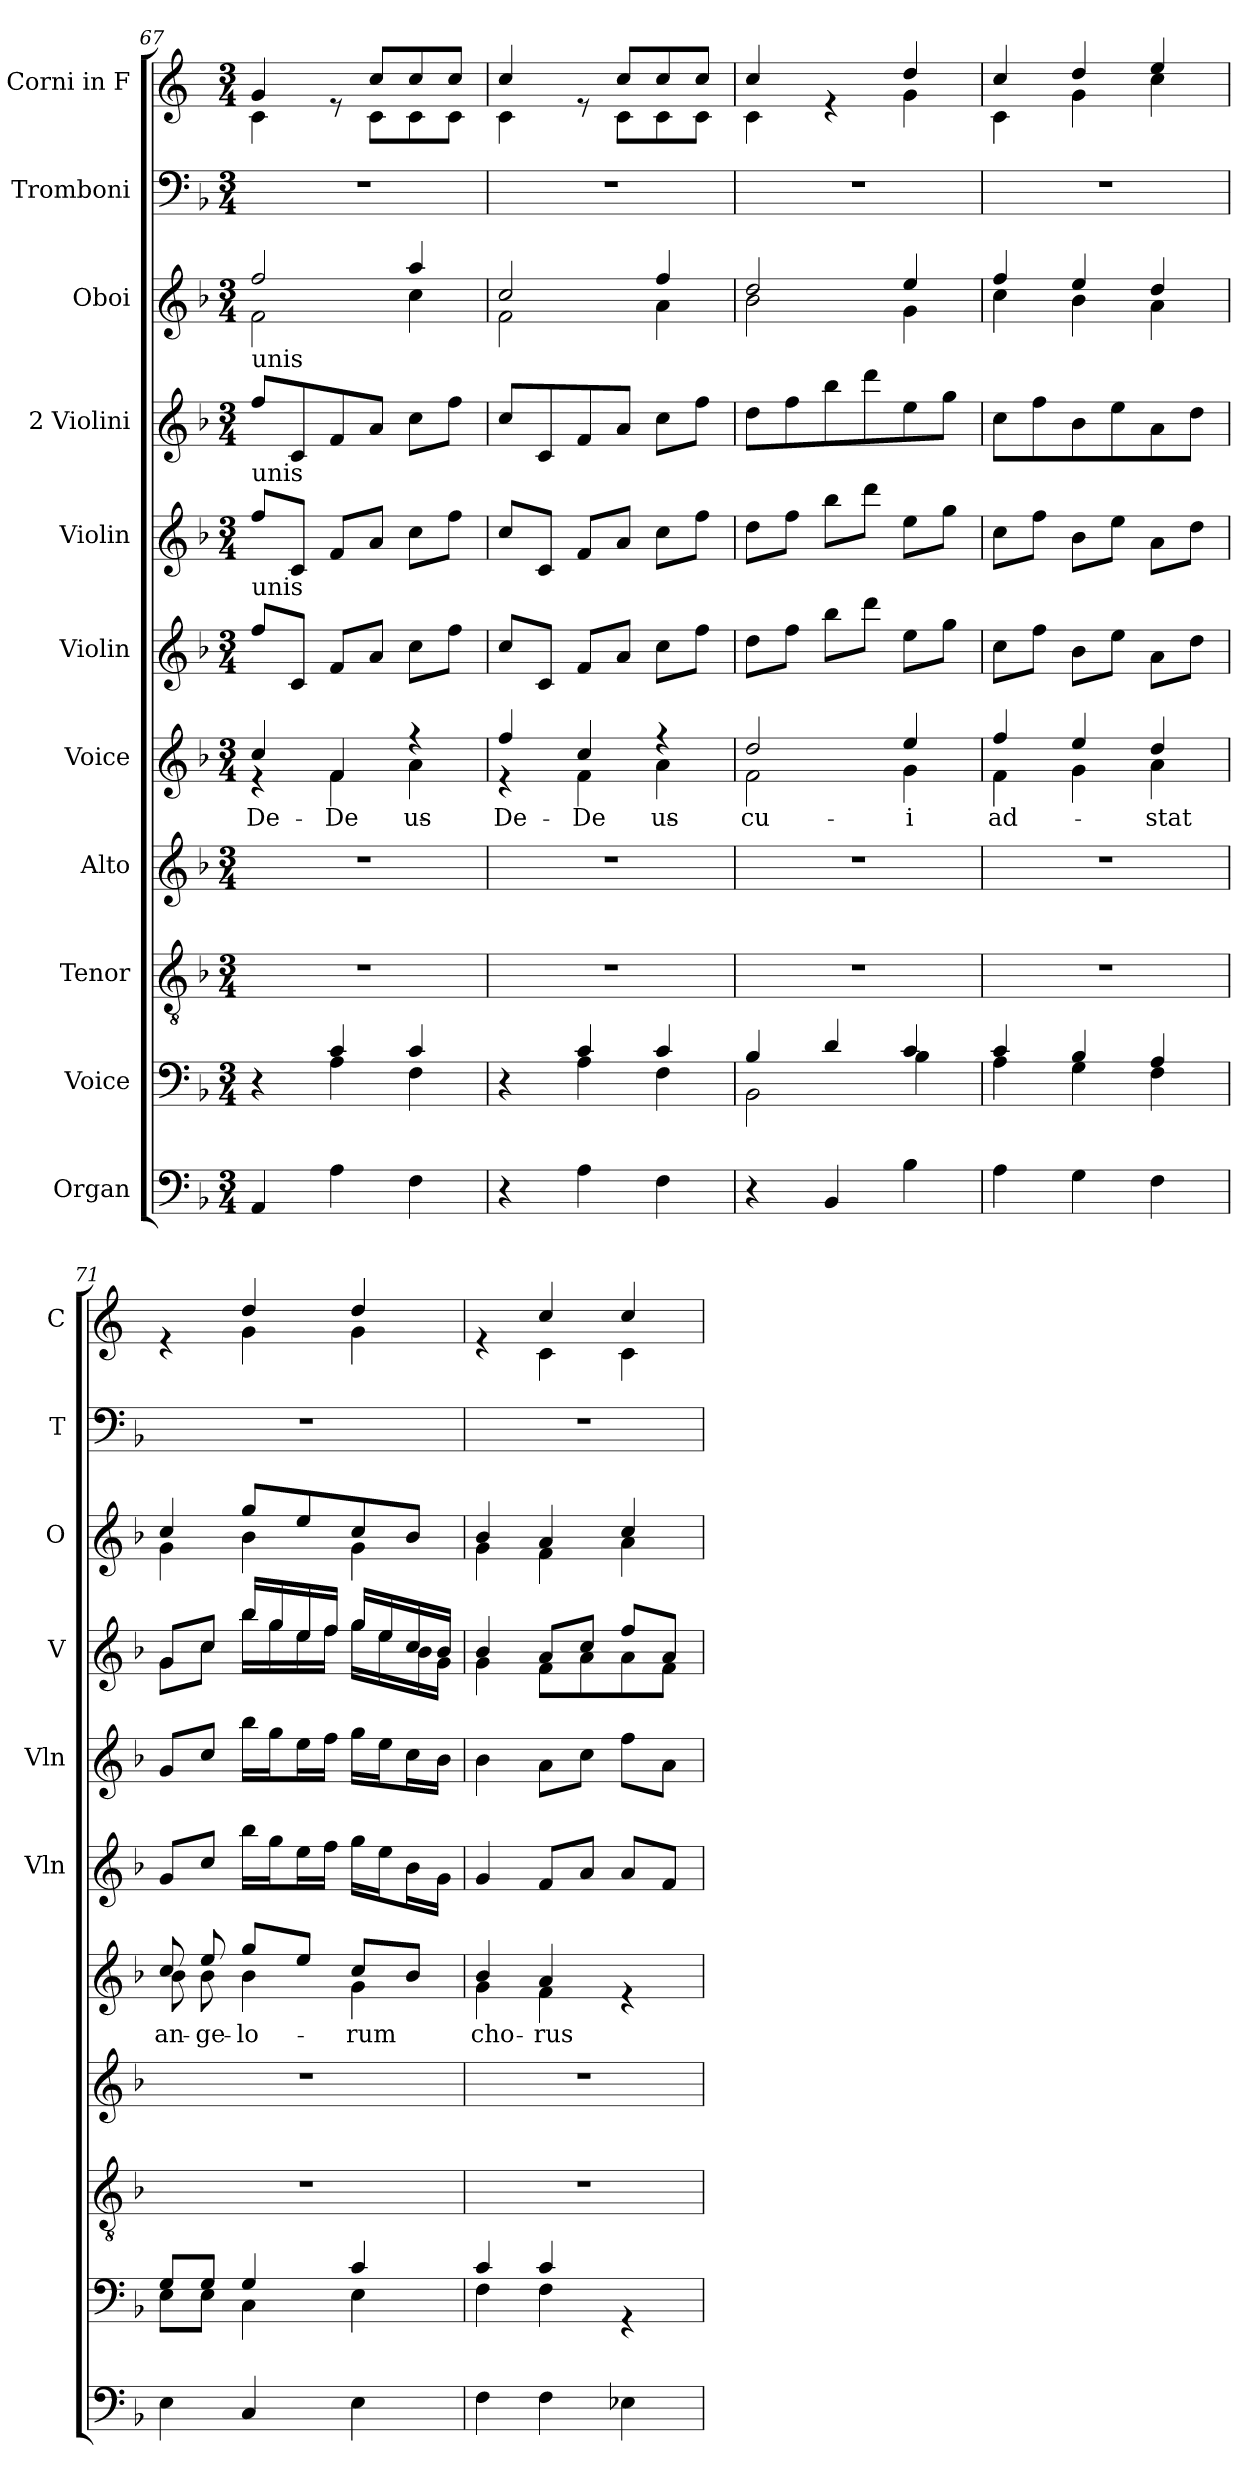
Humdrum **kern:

**kern	**kern	**kern	**kern	**kern	**text	**kern	**kern	**kern	**kern	**kern	**kern
*part11	*part10	*part9	*part8	*part7	*part7	*part6	*part5	*part4	*part3	*part2	*part1
*staff11	*staff10	*staff9	*staff8	*staff7	*staff7	*staff6	*staff5	*staff4	*staff3	*staff2	*staff1
*I"Organ	*I"Voice	*I"Tenor	*I"Alto	*I"Voice	*	*I"Violin	*I"Violin	*I"2 Violini	*I"Oboi	*I"Tromboni	*I"Corni in F
*	*	*	*	*	*	*I'Vln	*I'Vln	*I'V	*I'O	*I'T	*I'C
*clefF4	*clefF4	*clefGv2	*clefG2	*clefG2	*	*clefG2	*clefG2	*clefG2	*clefG2	*clefF4	*clefG2
*	*	*	*	*	*	*	*	*	*	*	*ITrd4c7
*k[b-]	*k[b-]	*k[b-]	*k[b-]	*k[b-]	*	*k[b-]	*k[b-]	*k[b-]	*k[b-]	*k[b-]	*k[b-]
*M3/4	*M3/4	*M3/4	*M3/4	*M3/4	*	*M3/4	*M3/4	*M3/4	*M3/4	*M3/4	*M3/4
=67	=67	=67	=67	=67	=67	=67	=67	=67	=67	=67	=67
*	*^	*	*	*	*	*	*	*	*	*	*
!	!	!	!	!	!	!	!	!	!LO:TX:a:t=unis	!	!	!
!	!	!	!	!	!	!	!	!LO:TX:a:t=unis	!	!	!	!
!	!	!	!	!	!	!	!LO:TX:a:t=unis	!	!	!	!	!
!	!	!	!	!	!	!LO:LY:b	!	!	!	!	!	!
*	*	*	*	*	*^	*	*	*	*	*^	*	*^
4AA/	4r	4ryy	2.r	2.r	4cc/	4r	De-	8ff/L	8ff/L	8ff/L	2ff/	2f\	2.r	4c/	4F\
.	.	.	.	.	.	.	.	8c/J	8c/J	8c/	.	.	.	.	.
!	!	!	!	!	!	!	!LO:LY:b	!	!	!	!	!	!	!	!
!	!	!	!	!	!	!	!LO:LY:b	!	!	!	!	!	!	!	!
4A\	4c/	4A\	.	.	4f/	4f\	De-	8f/L	8f/L	8f/	.	.	.	8re	8ryy
.	.	.	.	.	.	.	.	8a/J	8a/J	8a/J	.	.	.	8f/L	8F\L
!	!	!	!	!	!	!	!LO:LY:b	!	!	!	!	!	!	!	!
4F\	4c/	4F\	.	.	4r	4a\	-us	8cc\L	8cc\L	8cc\L	4aa/	4cc\	.	8f/	8F\
.	.	.	.	.	.	.	.	8ff\J	8ff\J	8ff\J	.	.	.	8f/J	8F\J
=68	=68	=68	=68	=68	=68	=68	=68	=68	=68	=68	=68	=68	=68	=68	=68
!	!	!	!	!	!	!	!LO:LY:b	!	!	!	!	!	!	!	!
4r	4r	4ryy	2.r	2.r	4ff/	4r	De-	8cc/L	8cc/L	8cc/L	2cc/	2f\	2.r	4f/	4F\
.	.	.	.	.	.	.	.	8c/J	8c/J	8c/	.	.	.	.	.
!	!	!	!	!	!	!	!LO:LY:b	!	!	!	!	!	!	!	!
!	!	!	!	!	!	!	!LO:LY:b	!	!	!	!	!	!	!	!
4A\	4c/	4A\	.	.	4cc/	4f\	De-	8f/L	8f/L	8f/	.	.	.	8re	8ryy
.	.	.	.	.	.	.	.	8a/J	8a/J	8a/J	.	.	.	8f/L	8F\L
!	!	!	!	!	!	!	!LO:LY:b	!	!	!	!	!	!	!	!
4F\	4c/	4F\	.	.	4r	4a\	-us	8cc\L	8cc\L	8cc\L	4ff/	4a\	.	8f/	8F\
.	.	.	.	.	.	.	.	8ff\J	8ff\J	8ff\J	.	.	.	8f/J	8F\J
=69	=69	=69	=69	=69	=69	=69	=69	=69	=69	=69	=69	=69	=69	=69	=69
!	!	!	!	!	!	!	!LO:LY:b	!	!	!	!	!	!	!	!
4r	4B-/	2BB-\	2.r	2.r	2dd/	2f\	cu-	8dd\L	8dd\L	8dd\L	2dd/	2b-\	2.r	4f/	4F\
.	.	.	.	.	.	.	.	8ff\J	8ff\J	8ff\	.	.	.	.	.
4BB-/	4d/	.	.	.	.	.	.	8bb-\L	8bb-\L	8bb-\	.	.	.	4re	4ryy
.	.	.	.	.	.	.	.	8ddd\J	8ddd\J	8ddd\	.	.	.	.	.
!	!	!	!	!	!	!	!LO:LY:b	!	!	!	!	!	!	!	!
4B-\	4c/	4B-\	.	.	4ee/	4g\	-i	8ee\L	8ee\L	8ee\	4ee/	4g\	.	4g/	4c\
.	.	.	.	.	.	.	.	8gg\J	8gg\J	8gg\J	.	.	.	.	.
=70	=70	=70	=70	=70	=70	=70	=70	=70	=70	=70	=70	=70	=70	=70	=70
!	!	!	!	!	!	!	!LO:LY:b	!	!	!	!	!	!	!	!
4A\	4c/	4A\	2.r	2.r	4ff/	4f\	ad-	8cc\L	8cc\L	8cc\L	4ff/	4cc\	2.r	4f/	4F\
.	.	.	.	.	.	.	.	8ff\J	8ff\J	8ff\	.	.	.	.	.
4G\	4B-/	4G\	.	.	4ee/	4g\	.	8b-\L	8b-\L	8b-\	4ee/	4b-\	.	4g/	4c\
.	.	.	.	.	.	.	.	8ee\J	8ee\J	8ee\	.	.	.	.	.
!	!	!	!	!	!	!	!LO:LY:b	!	!	!	!	!	!	!	!
4F\	4A/	4F\	.	.	4dd/	4a\	-stat	8a\L	8a\L	8a\	4dd/	4a\	.	4a/	4f\
.	.	.	.	.	.	.	.	8dd\J	8dd\J	8dd\J	.	.	.	.	.
!!LO:LB:g=z	!!
=71	=71	=71	=71	=71	=71	=71	=71	=71	=71	=71	=71	=71	=71	=71	=71
!	!	!	!	!	!	!	!LO:LY:b	!	!	!	!	!	!	!	!
*	*	*	*	*	*	*	*	*	*	*^	*	*	*	*	*
4E\	8G/L	8E\L	2.r	2.r	8cc/	8b-\	an-	8g/L	8g/L	8g/L	8g\L	4cc/	4g\	2.r	4re	4ryy
!	!	!	!	!	!	!	!LO:LY:b	!	!	!	!	!	!	!	!	!
.	8G/J	8E\J	.	.	8ee/	8b-\	-ge-	8cc/J	8cc/J	8cc/J	8cc\J	.	.	.	.	.
!	!	!	!	!	!	!	!LO:LY:b	!	!	!	!	!	!	!	!	!
4C/	4G/	4C\	.	.	8gg/L	4b-\	-lo-	16bb-\LL	16bb-\LL	16bb-/LL	16bb-\LL	8gg/L	4b-\	.	4g/	4c\
.	.	.	.	.	.	.	.	16gg\J	16gg\J	16gg/	16gg\	.	.	.	.	.
.	.	.	.	.	8ee/J	.	.	16ee\L	16ee\L	16ee/	16ee\	8ee/	.	.	.	.
.	.	.	.	.	.	.	.	16ff\JJ	16ff\JJ	16ff/JJ	16ff\JJ	.	.	.	.	.
!	!	!	!	!	!	!	!LO:LY:b	!	!	!	!	!	!	!	!	!
4E\	4c/	4E\	.	.	8cc/L	4g\	-rum	16gg\LL	16gg\LL	16gg/LL	16gg\LL	8cc/	4g\	.	4g/	4c\
.	.	.	.	.	.	.	.	16ee\J	16ee\J	16ee/	16ee\	.	.	.	.	.
.	.	.	.	.	8b-/J	.	.	16b-\L	16cc\L	16cc/	16b-\	8b-/J	.	.	.	.
.	.	.	.	.	.	.	.	16g\JJ	16b-\JJ	16b-/JJ	16g\JJ	.	.	.	.	.
=72	=72	=72	=72	=72	=72	=72	=72	=72	=72	=72	=72	=72	=72	=72	=72	=72
!	!	!	!	!	!	!	!LO:LY:b	!	!	!	!	!	!	!	!	!
4F\	4c/	4F\	2.r	2.r	4b-/	4g\	cho-	4g/	4b-\	4b-/	4g\	4b-/	4g\	2.r	4re	4ryy
!	!	!	!	!	!	!	!LO:LY:b	!	!	!	!	!	!	!	!	!
4F\	4c/	4F\	.	.	4a/	4f\	-rus	8f/L	8a\L	8a/L	8f\L	4a/	4f\	.	4f/	4F\
.	.	.	.	.	.	.	.	8a/J	8cc\J	8cc/J	8a\	.	.	.	.	.
4E-X\	4rGG	4ryy	.	.	4re	4ryy	.	8a/L	8ff\L	8ff/L	8a\	4cc/	4a\	.	4f/	4F\
.	.	.	.	.	.	.	.	8f/J	8a\J	8a/J	8f\J	.	.	.	.	.
*	*	*	*	*	*	*	*	*	*	*v	*v	*	*	*	*v	*v
*	*v	*v	*	*	*v	*v	*	*	*	*	*v	*v	*	*
=	=	=	=	=	=	=	=	=	=	=	=
*-	*-	*-	*-	*-	*-	*-	*-	*-	*-	*-	*-
